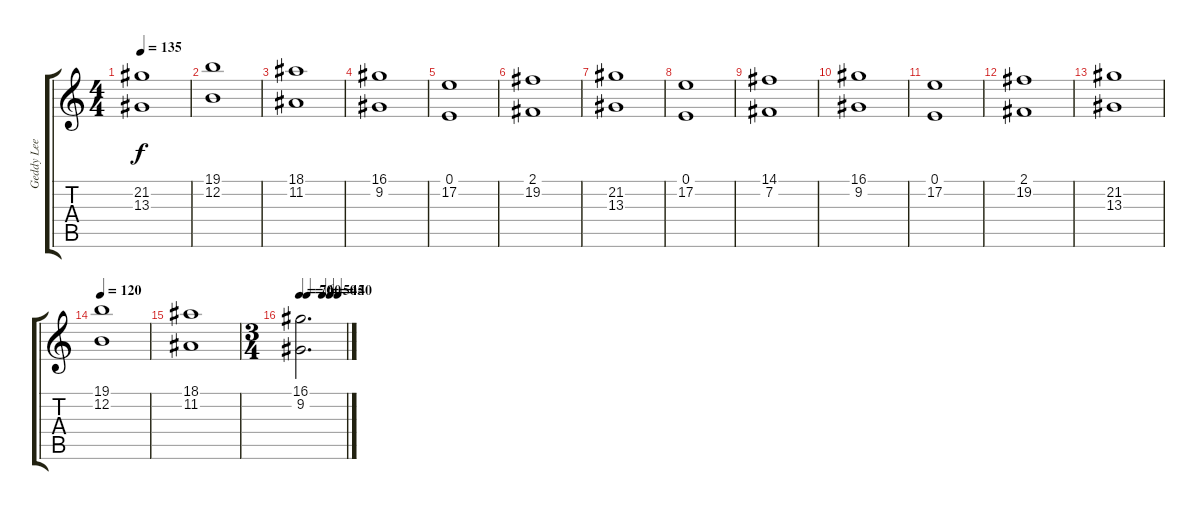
\track ("Geddy Lee - Keyboard" "Geddy Lee ") {instrument stringensemble1}
\staff {score tabs}
\tuning (E4 B3 G3 D3 A2 E2) {hide}
\ts (4 4)
\tempo 135
\clef g2
\ks c
(21.2 13.3).1{dy f} |
(19.1 12.2).1 |
(18.1 11.2).1 |
(16.1 9.2).1 |
(0.1 17.2).1 |
(2.1 19.2).1 |
(21.2 13.3).1 |
(0.1 17.2).1 |
(14.1 7.2).1 |
(16.1 9.2).1 |
(0.1 17.2).1 |
(2.1 19.2).1 |
(21.2 13.3).1 |
\tempo 120
(19.1 12.2).1 |
(18.1 11.2).1 |
\ts (3 4)
\tempo 70
\tempo (60 0.16666666666666666)
\tempo (50 0.5)
\tempo (45 0.6666666666666666)
\tempo (40 0.8333333333333334)
(16.1 9.2).2{d}
